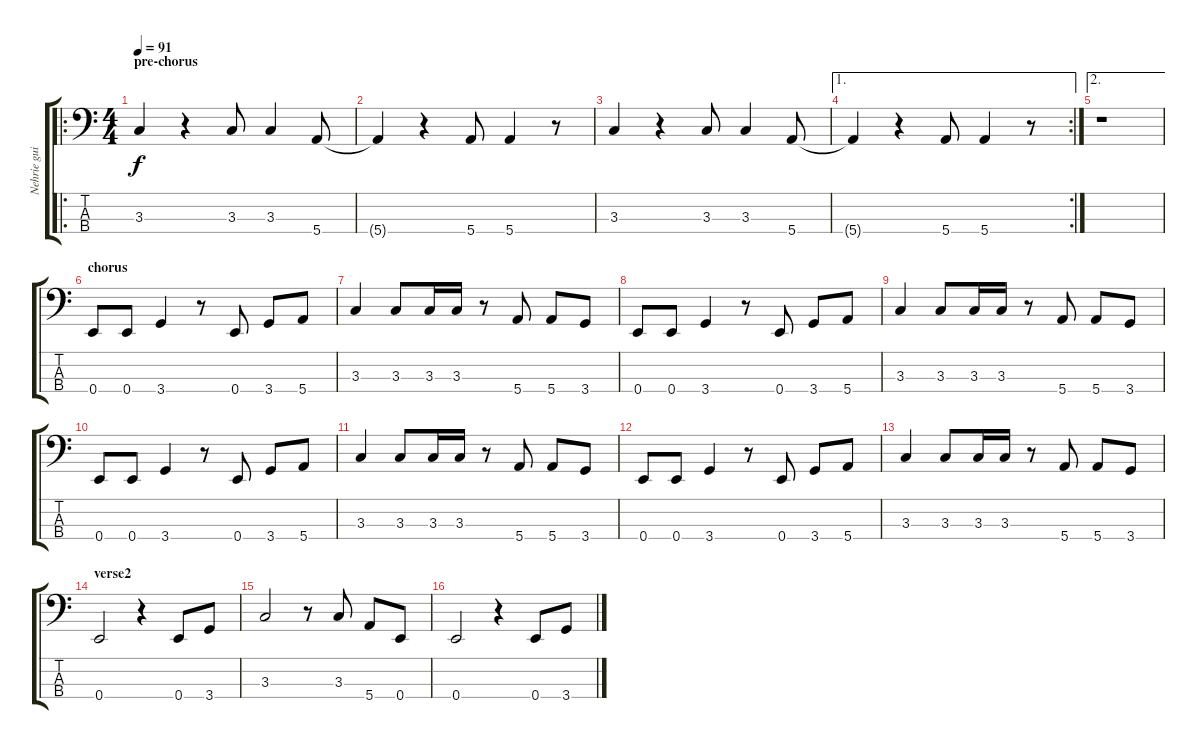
\track ("Nehrie guitar (bass) lagpat" "Nehrie gui") {instrument electricbassfinger}
\staff {score tabs}
\tuning (G2 D2 A1 E1) {hide}
\ro
\ts (4 4)
\section ("" "pre-chorus")
\tempo 91
\clef f4
\ks c
3.3.4{dy f} r.4 3.3.8 3.3.4 5.4.8 |
5.4{t}.4 r.4 5.4.8 5.4.4 r.8 |
3.3.4 r.4 3.3.8 3.3.4 5.4.8 |
\ae 1
\rc 2
5.4{t}.4 r.4 5.4.8 5.4.4 r.8 |
\ae 2
r.1 |
\section ("" "chorus")
0.4.8 0.4.8 3.4.4 r.8 0.4.8 3.4.8 5.4.8 |
3.3.4 3.3.8 3.3.16 3.3.16 r.8 5.4.8 5.4.8 3.4.8 |
0.4.8 0.4.8 3.4.4 r.8 0.4.8 3.4.8 5.4.8 |
3.3.4 3.3.8 3.3.16 3.3.16 r.8 5.4.8 5.4.8 3.4.8 |
0.4.8 0.4.8 3.4.4 r.8 0.4.8 3.4.8 5.4.8 |
3.3.4 3.3.8 3.3.16 3.3.16 r.8 5.4.8 5.4.8 3.4.8 |
0.4.8 0.4.8 3.4.4 r.8 0.4.8 3.4.8 5.4.8 |
3.3.4 3.3.8 3.3.16 3.3.16 r.8 5.4.8 5.4.8 3.4.8 |
\section ("" "verse2")
0.4.2 r.4 0.4.8 3.4.8 |
3.3.2 r.8 3.3.8 5.4.8 0.4.8 |
0.4.2 r.4 0.4.8 3.4.8
